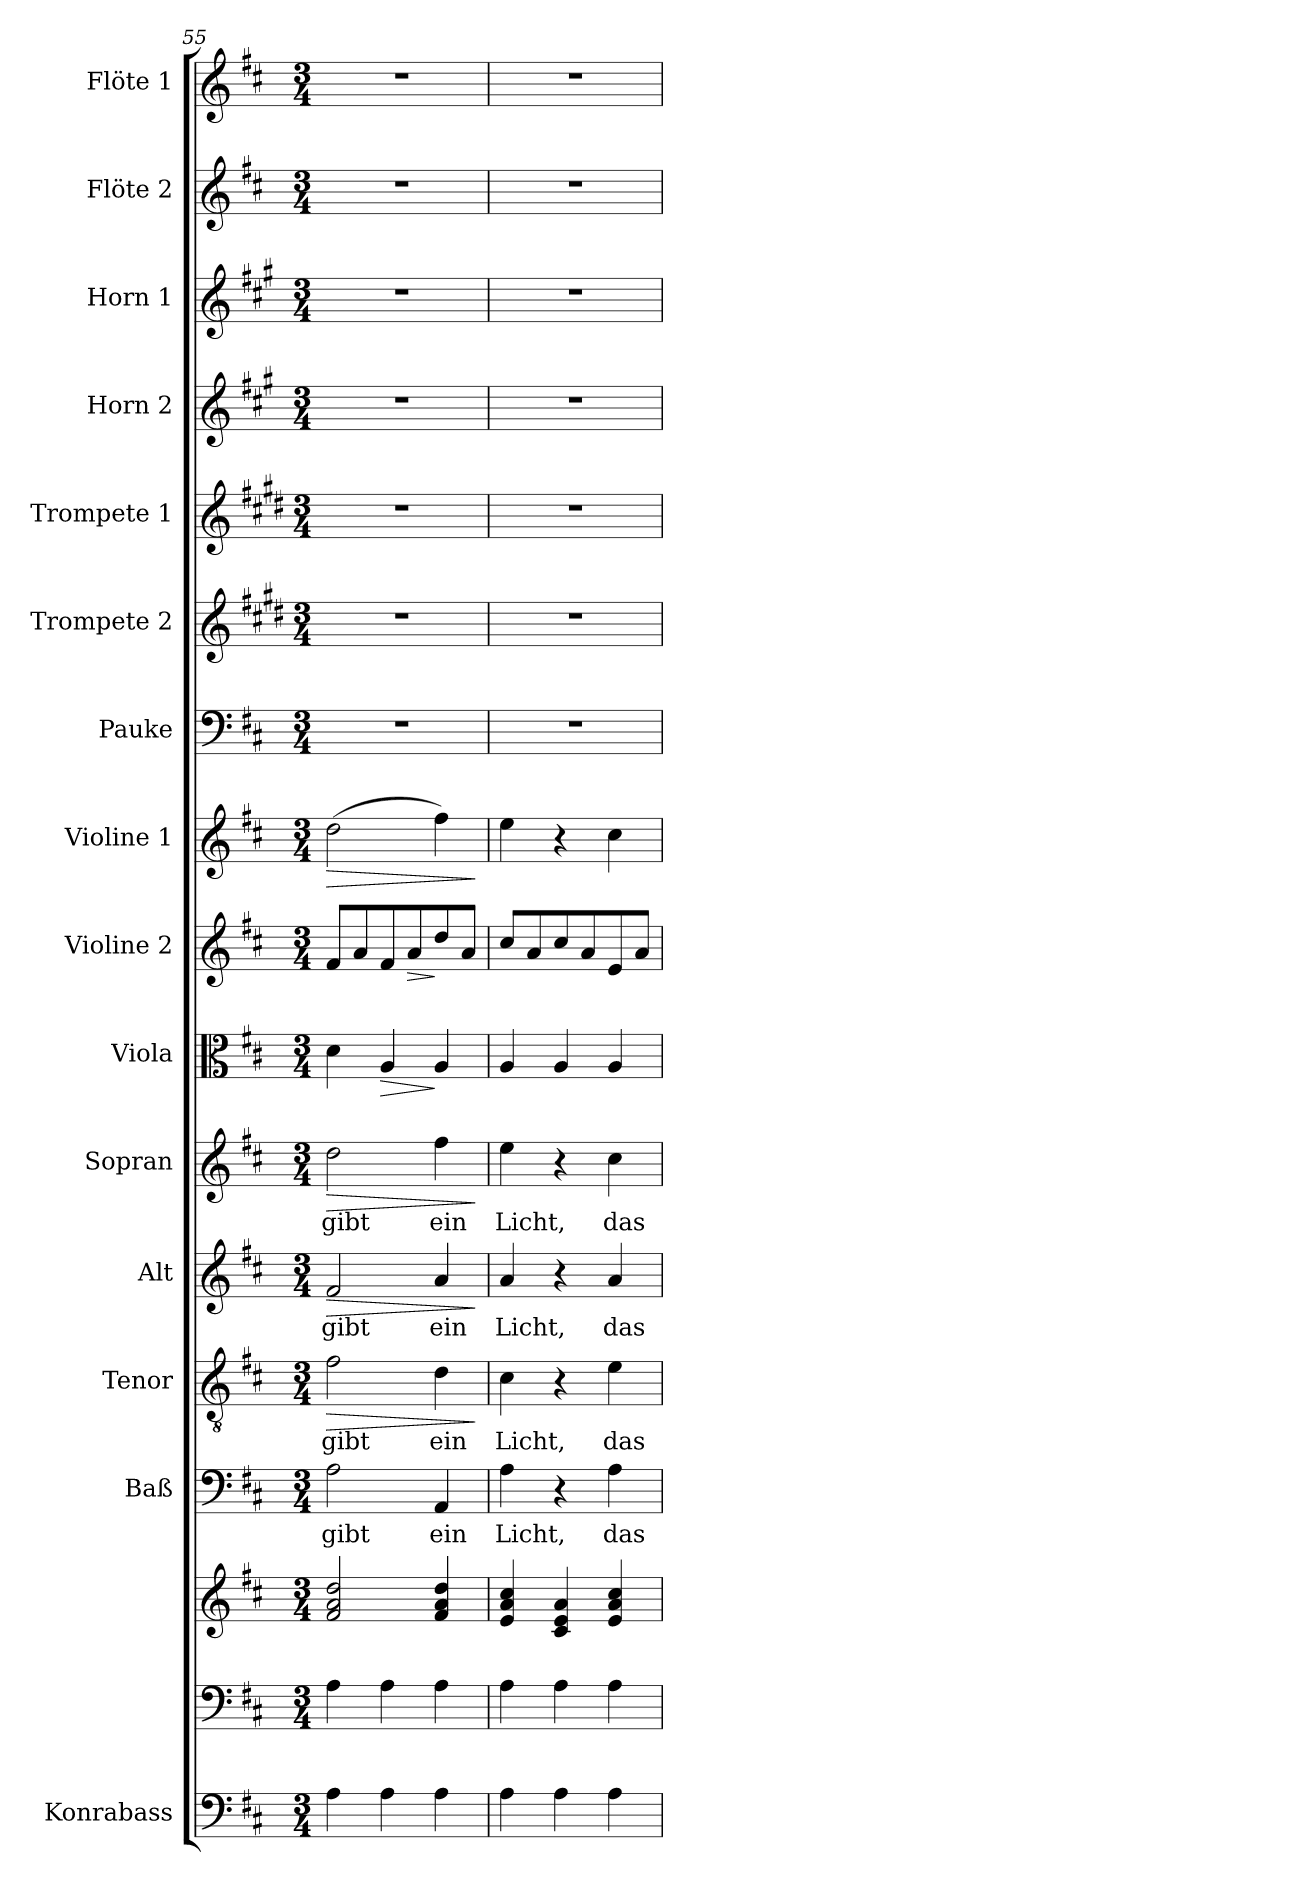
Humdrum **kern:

**kern	**kern	**kern	**kern	**text	**kern	**text	**dynam	**kern	**text	**dynam	**kern	**text	**dynam	**kern	**dynam	**kern	**dynam	**kern	**dynam	**kern	**kern	**kern	**kern	**kern	**kern	**kern
*part16	*part15	*part15	*part14	*part14	*part13	*part13	*part13	*part12	*part12	*part12	*part11	*part11	*part11	*part10	*part10	*part9	*part9	*part8	*part8	*part7	*part6	*part5	*part4	*part3	*part2	*part1
*staff17	*staff16	*staff15	*staff14	*staff14	*staff13	*staff13	*staff13	*staff12	*staff12	*staff12	*staff11	*staff11	*staff11	*staff10	*staff10	*staff9	*staff9	*staff8	*staff8	*staff7	*staff6	*staff5	*staff4	*staff3	*staff2	*staff1
*I"Konrabass	*	*	*I"Baß	*	*I"Tenor	*	*	*I"Alt	*	*	*I"Sopran	*	*	*I"Viola	*	*I"Violine 2	*	*I"Violine 1	*	*I"Pauke	*I"Trompete 2	*I"Trompete 1	*I"Horn 2	*I"Horn 1	*I"Flöte 2	*I"Flöte 1
*I'Kb.	*	*	*I'Baß	*	*I'Ten	*	*	*I'Alt	*	*	*I'Sop	*	*	*I'Vla.	*	*I'Vln. 2	*	*I'Vln. 1	*	*I'Pk.	*I'Trp. 2	*I'Trp. 1	*I'Hrn. 2	*I'Hrn. 1	*I'Fl. 2	*I'Fl. 1
*clefF4	*clefF4	*clefG2	*clefF4	*	*clefGv2	*	*	*clefG2	*	*	*clefG2	*	*	*clefC3	*	*clefG2	*	*clefG2	*	*clefF4	*clefG2	*clefG2	*clefG2	*clefG2	*clefG2	*clefG2
*ITrd7c12	*	*	*	*	*	*	*	*	*	*	*	*	*	*	*	*	*	*	*	*	*ITrd1c2	*ITrd1c2	*ITrd4c7	*ITrd4c7	*	*
*k[f#c#]	*k[f#c#]	*k[f#c#]	*k[f#c#]	*	*k[f#c#]	*	*	*k[f#c#]	*	*	*k[f#c#]	*	*	*k[f#c#]	*	*k[f#c#]	*	*k[f#c#]	*	*k[f#c#]	*k[f#c#]	*k[f#c#]	*k[f#c#]	*k[f#c#]	*k[f#c#]	*k[f#c#]
*D:	*D:	*D:	*D:	*	*D:	*	*	*D:	*	*	*D:	*	*	*D:	*	*D:	*	*D:	*	*D:	*D:	*D:	*D:	*D:	*D:	*D:
*M3/4	*M3/4	*M3/4	*M3/4	*	*M3/4	*	*	*M3/4	*	*	*M3/4	*	*	*M3/4	*	*M3/4	*	*M3/4	*	*M3/4	*M3/4	*M3/4	*M3/4	*M3/4	*M3/4	*M3/4
=55	=55	=55	=55	=55	=55	=55	=55	=55	=55	=55	=55	=55	=55	=55	=55	=55	=55	=55	=55	=55	=55	=55	=55	=55	=55	=55
!	!	!	!	!LO:LY:b	!	!LO:LY:b	!LO:HP:b	!	!LO:LY:b	!LO:HP:b	!	!LO:LY:b	!LO:HP:b	!	!	!	!	!	!LO:HP:b	!	!	!	!	!	!	!
4AA\	4A\	2f#/ 2a/ 2dd/	2A\	-gibt	2f#\	-gibt	>	2f#/	-gibt	>	2dd\	-gibt	>	4d\	.	8f#/L	.	(>2dd\	>	2.r	2.r	2.r	2.r	2.r	2.r	2.r
.	.	.	.	.	.	.	.	.	.	.	.	.	.	.	.	8a/	.	.	.	.	.	.	.	.	.	.
!	!	!	!	!	!	!	!	!	!	!	!	!	!	!	!LO:HP:b	!	!	!	!	!	!	!	!	!	!	!
4AA\	4A\	.	.	.	.	.	.	.	.	.	.	.	.	4A/	>	8f#/	.	.	.	.	.	.	.	.	.	.
!	!	!	!	!	!	!	!	!	!	!	!	!	!	!	!	!	!LO:HP:b	!	!	!	!	!	!	!	!	!
.	.	.	.	.	.	.	.	.	.	.	.	.	.	.	.	8a/	>	.	.	.	.	.	.	.	.	.
!	!	!	!	!LO:LY:b	!	!LO:LY:b	!	!	!LO:LY:b	!	!	!LO:LY:b	!	!	!	!	!	!	!	!	!	!	!	!	!	!
4AA\	4A\	4f#/ 4a/ 4dd/	4AA/	ein	4d\	ein	.	4a/	ein	.	4ff#\	ein	.	4A/	]	8dd/	]	4ff#\)	.	.	.	.	.	.	.	.
.	.	.	.	.	.	.	.	.	.	.	.	.	.	.	.	8a/J	.	.	.	.	.	.	.	.	.	.
.	.	.	.	.	.	.	]	.	.	]	.	.	]	.	.	.	.	.	]	.	.	.	.	.	.	.
=56	=56	=56	=56	=56	=56	=56	=56	=56	=56	=56	=56	=56	=56	=56	=56	=56	=56	=56	=56	=56	=56	=56	=56	=56	=56	=56
!	!	!	!	!LO:LY:b	!	!LO:LY:b	!	!	!LO:LY:b	!	!	!LO:LY:b	!	!	!	!	!	!	!	!	!	!	!	!	!	!
4AA\	4A\	4e/ 4a/ 4cc#/	4A\	Licht,	4c#\	Licht,	.	4a/	Licht,	.	4ee\	Licht,	.	4A/	.	8cc#/L	.	4ee\	.	2.r	2.r	2.r	2.r	2.r	2.r	2.r
.	.	.	.	.	.	.	.	.	.	.	.	.	.	.	.	8a/	.	.	.	.	.	.	.	.	.	.
4AA\	4A\	4c#/ 4e/ 4a/	4r	.	4r	.	.	4r	.	.	4r	.	.	4A/	.	8cc#/	.	4r	.	.	.	.	.	.	.	.
.	.	.	.	.	.	.	.	.	.	.	.	.	.	.	.	8a/	.	.	.	.	.	.	.	.	.	.
!	!	!	!	!LO:LY:b	!	!LO:LY:b	!	!	!LO:LY:b	!	!	!LO:LY:b	!	!	!	!	!	!	!	!	!	!	!	!	!	!
4AA\	4A\	4e/ 4a/ 4cc#/	4A\	das	4e\	das	.	4a/	das	.	4cc#\	das	.	4A/	.	8e/	.	4cc#\	.	.	.	.	.	.	.	.
.	.	.	.	.	.	.	.	.	.	.	.	.	.	.	.	8a/J	.	.	.	.	.	.	.	.	.	.
=	=	=	=	=	=	=	=	=	=	=	=	=	=	=	=	=	=	=	=	=	=	=	=	=	=	=
*-	*-	*-	*-	*-	*-	*-	*-	*-	*-	*-	*-	*-	*-	*-	*-	*-	*-	*-	*-	*-	*-	*-	*-	*-	*-	*-
